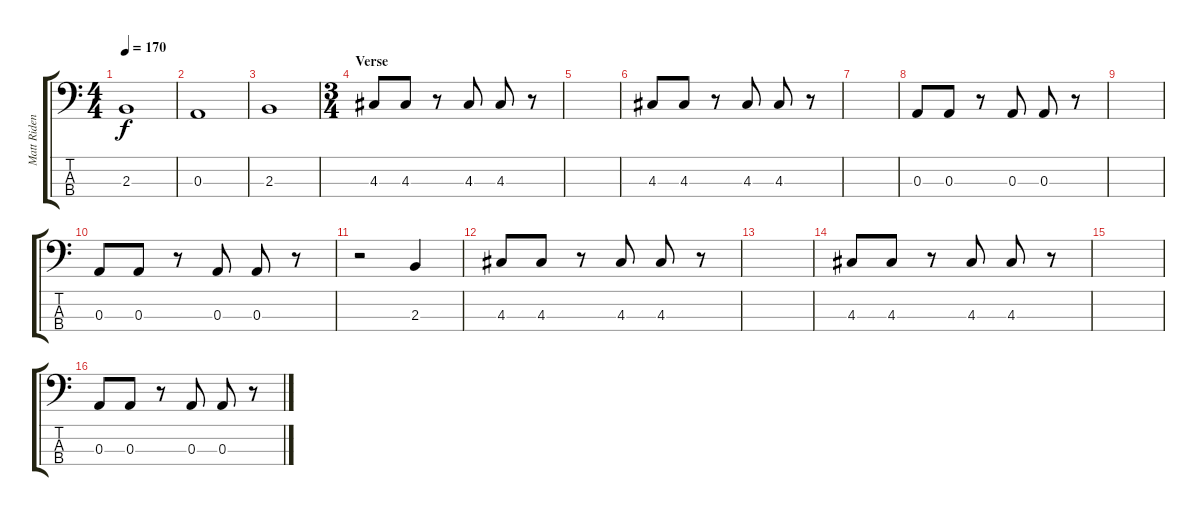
\track ("Matt Ridenour (Bass)" "Matt Riden") {instrument electricbassfinger}
\staff {score tabs}
\tuning (G2 D2 A1 E1) {hide}
\ts (4 4)
\tempo 170
\clef f4
\ks c
2.3.1{dy f} |
0.3.1 |
2.3.1 |
\ts (3 4)
\section ("" "Verse")
4.3.8 4.3.8 r.8 4.3.8 4.3.8 r.8 |
|
4.3.8 4.3.8 r.8 4.3.8 4.3.8 r.8 |
|
0.3.8 0.3.8 r.8 0.3.8 0.3.8 r.8 |
|
0.3.8 0.3.8 r.8 0.3.8 0.3.8 r.8 |
r.2 2.3.4 |
4.3.8 4.3.8 r.8 4.3.8 4.3.8 r.8 |
|
4.3.8 4.3.8 r.8 4.3.8 4.3.8 r.8 |
|
0.3.8 0.3.8 r.8 0.3.8 0.3.8 r.8
